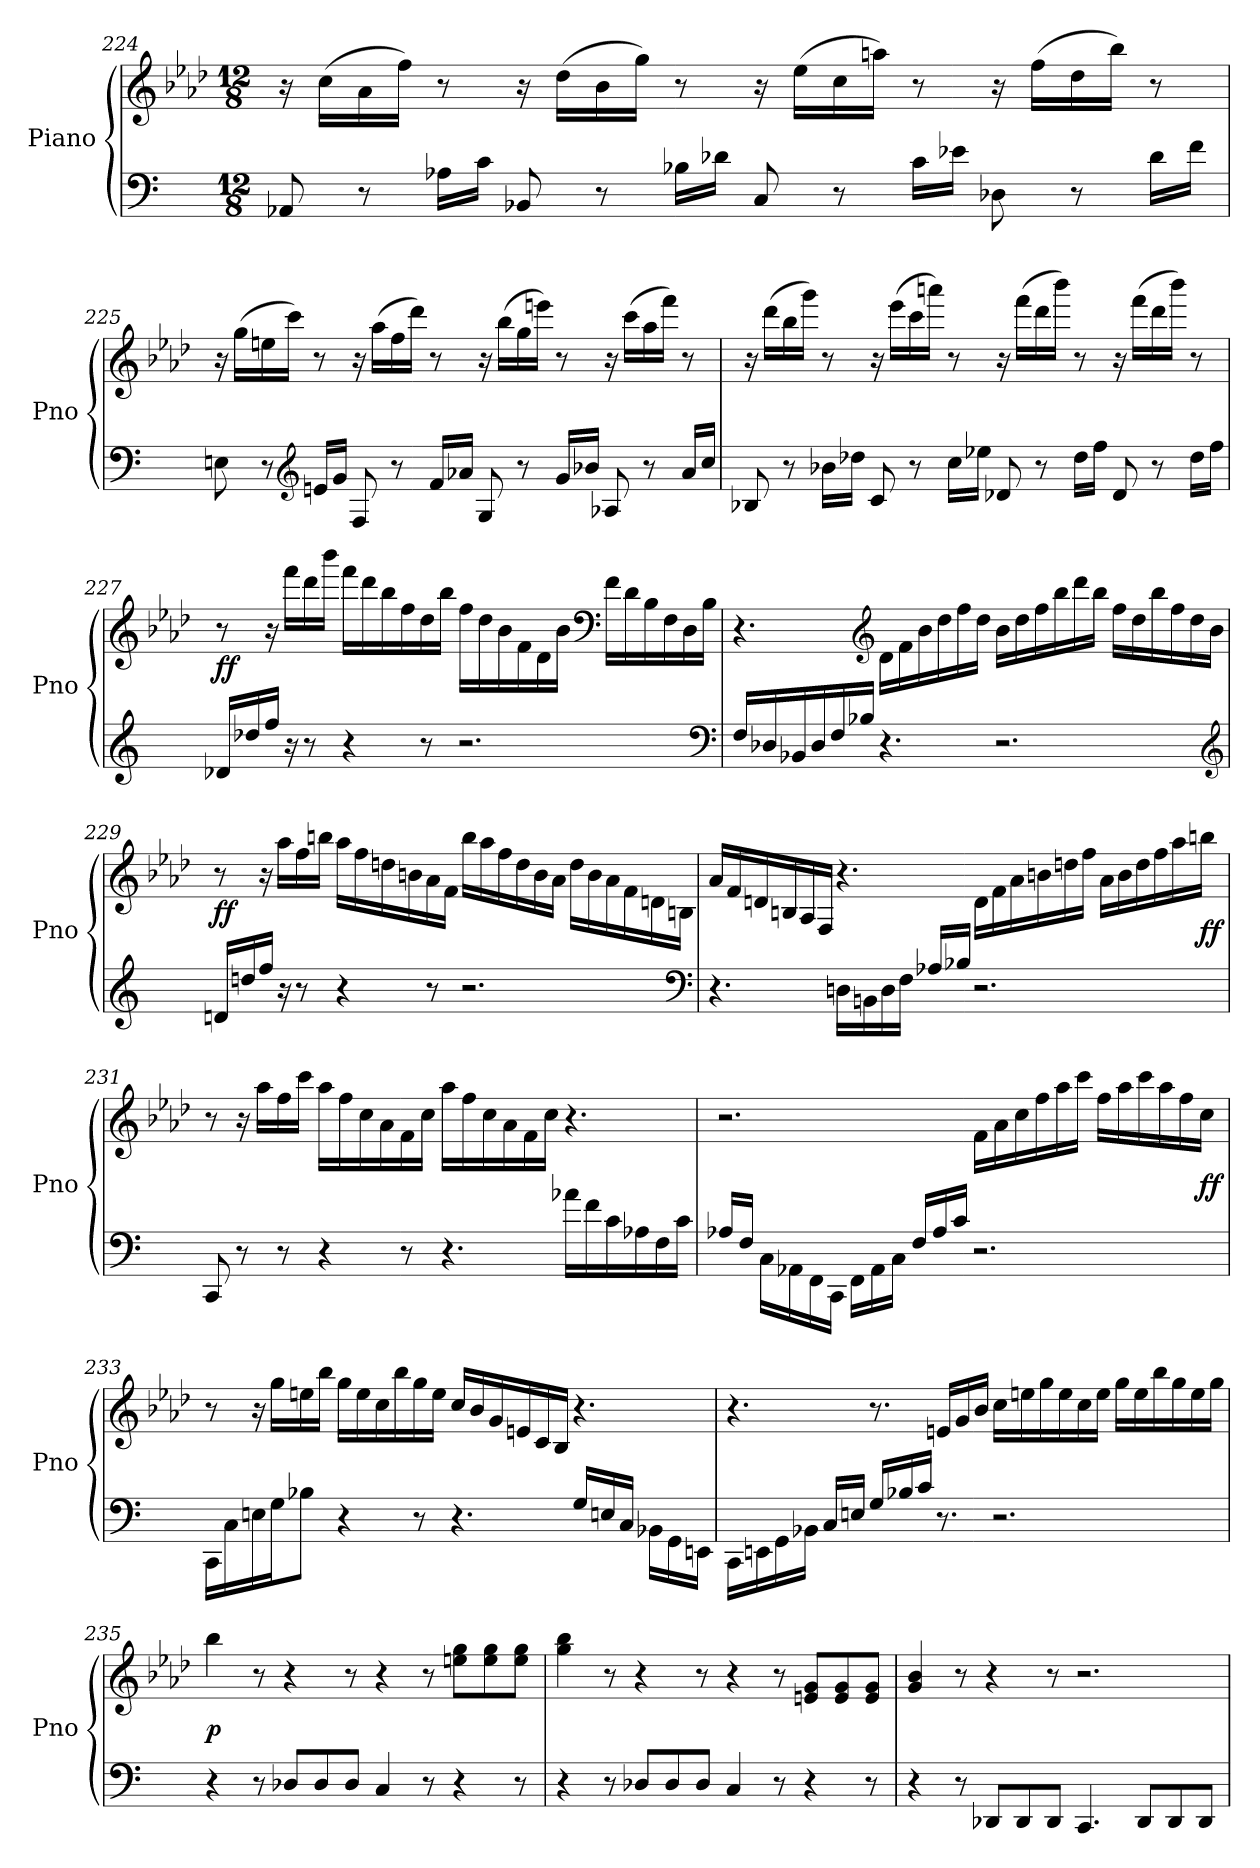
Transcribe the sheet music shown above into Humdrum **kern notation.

**kern	**kern	**dynam
*part1	*part1	*part1
*staff2	*staff1	*staff1/2
*I"Piano	*	*
*I'Pno	*	*
*clefF4	*clefG2	*
*k[]	*k[b-e-a-d-]	*
*M12/8	*M12/8	*
=224	=224	=224
8AA-/	16r	.
.	(16cc\LL	.
8r	16a-\	.
.	16ff\JJ)	.
16A-\LL	8r	.
16c\JJ	.	.
8BB-/	16r	.
.	(16dd-\LL	.
8r	16b-\	.
.	16gg\JJ)	.
16B-\LL	8r	.
16d-\JJ	.	.
8C/	16r	.
.	(16ee-\LL	.
8r	16cc\	.
.	16aan\JJ)	.
16c\LL	8r	.
16e-X\JJ	.	.
8D-\	16r	.
.	(16ff\LL	.
8r	16dd-\	.
.	16bb-\JJ)	.
16d-\LL	8r	.
16f\JJ	.	.
=225	=225	=225
8En\	16r	.
.	(16gg\LL	.
8r	16een\	.
.	16ccc\JJ)	.
*clefG2	*	*
16en/LL	8r	.
16g/JJ	.	.
8F/	16r	.
.	(16aa-\LL	.
8r	16ff\	.
.	16ddd-\JJ)	.
16f/LL	8r	.
16a-/JJ	.	.
8G/	16r	.
.	(16bb-\LL	.
8r	16gg\	.
.	16eeen\JJ)	.
16g/LL	8r	.
16b-/JJ	.	.
8A-/	16r	.
.	(16ccc\LL	.
8r	16aa-\	.
.	16fff\JJ)	.
16a-/LL	8r	.
16cc/JJ	.	.
=226	=226	=226
8B-/	16r	.
.	(16ddd-\LL	.
8r	16bb-\	.
.	16ggg\JJ)	.
16b-\LL	8r	.
16dd-\JJ	.	.
8c/	16r	.
.	(16eee-\LL	.
8r	16ccc\	.
.	16aaan\JJ)	.
16cc\LL	8r	.
16ee-X\JJ	.	.
8d-/	16r	.
.	(16fff\LL	.
8r	16ddd-\	.
.	16bbb-\JJ)	.
16dd-\LL	8r	.
16ff\JJ	.	.
8d-/	16r	.
.	(16fff\LL	.
8r	16ddd-\	.
.	16bbb-\JJ)	.
16dd-\LL	8r	.
16ff\JJ	.	.
=227	=227	=227
16d-/LL	8r	ff
16dd-/	.	.
16ff/JJ	16r	.
16r	16fff\LL	.
8r	16ddd-\	.
.	16bbb-\JJ	.
4r	16fff\LL	.
.	16ddd-\	.
.	16bb-\	.
.	16ff\	.
8r	16dd-\	.
.	16bb-\JJ	.
2.r	16ff\LL	.
.	16dd-\	.
.	16b-\	.
.	16f\	.
.	16d-\	.
.	16b-\JJ	.
*	*clefF4	*
.	16f\LL	.
.	16d-\	.
.	16B-\	.
.	16F\	.
.	16D-\	.
.	16B-\JJ	.
*clefF4	*	*
=228	=228	=228
16F/LL	4.r	.
16D-/	.	.
16BB-/	.	.
16D-/	.	.
16F/	.	.
16B-/JJ	.	.
*	*clefG2	*
4.r	16d-\LL	.
.	16f\	.
.	16b-\	.
.	16dd-\	.
.	16ff\	.
.	16dd-\JJ	.
2.r	16b-\LL	.
.	16dd-\	.
.	16ff\	.
.	16bb-\	.
.	16ddd-\	.
.	16bb-\JJ	.
.	16ff\LL	.
.	16dd-\	.
.	16bb-\	.
.	16ff\	.
.	16dd-\	.
.	16b-\JJ	.
*clefG2	*	*
=229	=229	=229
16dn/LL	8r	ff
16ddn/	.	.
16ff/JJ	16r	.
16r	16aa-\LL	.
8r	16ff\	.
.	16bbn\JJ	.
4r	16aa-\LL	.
.	16ff\	.
.	16ddn\	.
.	16bn\	.
8r	16a-\	.
.	16f\JJ	.
2.r	16bb\LL	.
.	16aa-\	.
.	16ff\	.
.	16dd\	.
.	16b\	.
.	16a-\JJ	.
.	16dd\LL	.
.	16b\	.
.	16a-\	.
.	16f\	.
.	16dn\	.
.	16Bn\JJ	.
*clefF4	*	*
=230	=230	=230
4.r	16a-/LL	.
.	16f/	.
.	16dn/	.
.	16Bn/	.
.	16A-/	.
.	16F/JJ	.
16Dn\LL	4.r	.
16BBn\	.	.
16D\	.	.
16F\JJ	.	.
16A-/LL	.	.
16B-/JJ	.	.
2.r	16d\LL	.
.	16f\	.
.	16a-\	.
.	16bn\	.
.	16ddn\	.
.	16ff\JJ	.
.	16a-\LL	.
.	16b\	.
.	16dd\	.
.	16ff\	.
.	16aa-\	.
.	16bbn\JJ	ff
=231	=231	=231
8CC/	8r	.
8r	16r	.
.	16aa-\LL	.
8r	16ff\	.
.	16ccc\JJ	.
4r	16aa-\LL	.
.	16ff\	.
.	16cc\	.
.	16a-\	.
8r	16f\	.
.	16cc\JJ	.
4.r	16aa-\LL	.
.	16ff\	.
.	16cc\	.
.	16a-\	.
.	16f\	.
.	16cc\JJ	.
16a-\LL	4.r	.
16f\	.	.
16c\	.	.
16A-\	.	.
16F\	.	.
16c\JJ	.	.
=232	=232	=232
16A-/LL	2.r	.
16F/JJ	.	.
16C\LL	.	.
16AA-\	.	.
16FF\	.	.
16CC\JJ	.	.
16FF\LL	.	.
16AA-\	.	.
16C\JJ	.	.
16F/LL	.	.
16A-/	.	.
16c/JJ	.	.
2.r	16f\LL	.
.	16a-\	.
.	16cc\	.
.	16ff\	.
.	16aa-\	.
.	16ccc\JJ	.
.	16ff\LL	.
.	16aa-\	.
.	16ccc\	.
.	16aa-\	.
.	16ff\	.
.	16cc\JJ	ff
=233	=233	=233
16CC\LL	8r	.
16C\	.	.
16En\	16r	.
16G\J	16gg\LL	.
8B-\J	16een\	.
.	16bb-\JJ	.
4r	16gg\LL	.
.	16ee\	.
.	16cc\	.
.	16bb-\	.
8r	16gg\	.
.	16ee\JJ	.
4.r	16cc/LL	.
.	16b-/	.
.	16g/	.
.	16en/	.
.	16c/	.
.	16B-/JJ	.
16G/LL	4.r	.
16En/	.	.
16C/JJ	.	.
16BB-\LL	.	.
16GG\	.	.
16EEn\JJ	.	.
=234	=234	=234
16CC\LL	4.r	.
16EEn\	.	.
16GG\	.	.
16BB-\JJ	.	.
16C/LL	.	.
16En/JJ	.	.
16G/LL	8.r	.
16B-/	.	.
16c/JJ	.	.
8.r	16en/LL	.
.	16g/	.
.	16b-/JJ	.
2.r	16cc\LL	.
.	16een\	.
.	16gg\	.
.	16ee\	.
.	16cc\	.
.	16ee\JJ	.
.	16gg\LL	.
.	16ee\	.
.	16bb-\	.
.	16gg\	.
.	16ee\	.
.	16gg\JJ	.
=235	=235	=235
*	*MM140	*
4r	4bb-\	p
8r	8r	.
8D-/L	4r	.
8D-/	.	.
8D-/J	8r	.
4C/	4r	.
8r	8r	.
4r	8een\ 8gg\L	.
.	8ee\ 8gg\	.
8r	8ee\ 8gg\J	.
=236	=236	=236
*	*MM130	*
4r	4gg\ 4bb-\	.
8r	8r	.
8D-/L	4r	.
8D-/	.	.
8D-/J	8r	.
4C/	4r	.
8r	8r	.
4r	8en/ 8g/L	.
.	8e/ 8g/	.
8r	8e/ 8g/J	.
=237	=237	=237
*	*MM120	*
4r	4g/ 4b-/	.
8r	8r	.
8DD-/L	4r	.
8DD-/	.	.
8DD-/J	8r	.
*	*MM110	*
4.CC/	2.r	.
8DD-/L	.	.
8DD-/	.	.
8DD-/J	.	.
=	=	=
*-	*-	*-
